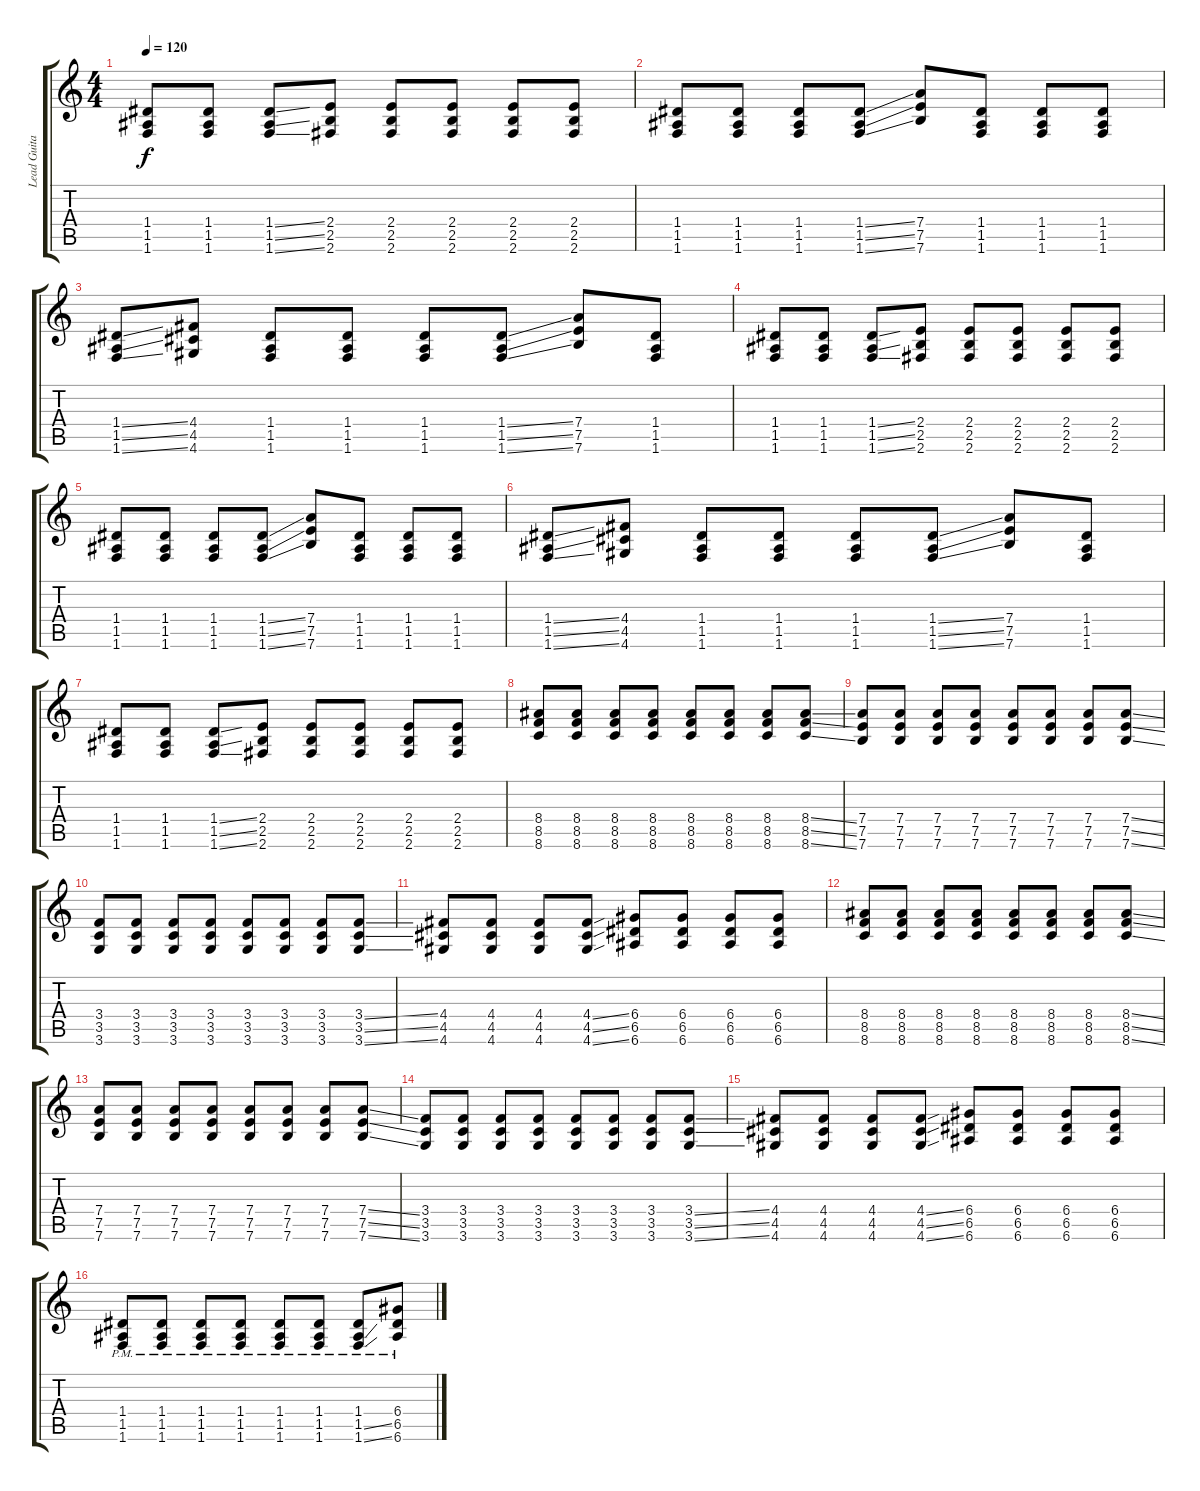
\track ("Lead Guitar" "Lead Guita") {instrument distortionguitar}
\staff {score tabs}
\tuning (E4 B3 G3 D3 A2 E2) {hide}
\ts (4 4)
\tempo 120
\clef g2
\ks c
(1.4 1.5 1.6).8{dy f} (1.4 1.5 1.6).8 (1.4{ss} 1.5{ss} 1.6{ss}).8 (2.4 2.5 2.6).8 (2.4 2.5 2.6).8 (2.4 2.5 2.6).8 (2.4 2.5 2.6).8 (2.4 2.5 2.6).8 |
(1.4 1.5 1.6).8 (1.4 1.5 1.6).8 (1.4 1.5 1.6).8 (1.4{ss} 1.5{ss} 1.6{ss}).8 (7.4 7.5 7.6).8 (1.4 1.5 1.6).8 (1.4 1.5 1.6).8 (1.4 1.5 1.6).8 |
(1.4{ss} 1.5{ss} 1.6{ss}).8 (4.4 4.5 4.6).8 (1.4 1.5 1.6).8 (1.4 1.5 1.6).8 (1.4 1.5 1.6).8 (1.4{ss} 1.5{ss} 1.6{ss}).8 (7.4 7.5 7.6).8 (1.4 1.5 1.6).8 |
(1.4 1.5 1.6).8 (1.4 1.5 1.6).8 (1.4{ss} 1.5{ss} 1.6{ss}).8 (2.4 2.5 2.6).8 (2.4 2.5 2.6).8 (2.4 2.5 2.6).8 (2.4 2.5 2.6).8 (2.4 2.5 2.6).8 |
(1.4 1.5 1.6).8 (1.4 1.5 1.6).8 (1.4 1.5 1.6).8 (1.4{ss} 1.5{ss} 1.6{ss}).8 (7.4 7.5 7.6).8 (1.4 1.5 1.6).8 (1.4 1.5 1.6).8 (1.4 1.5 1.6).8 |
(1.4{ss} 1.5{ss} 1.6{ss}).8 (4.4 4.5 4.6).8 (1.4 1.5 1.6).8 (1.4 1.5 1.6).8 (1.4 1.5 1.6).8 (1.4{ss} 1.5{ss} 1.6{ss}).8 (7.4 7.5 7.6).8 (1.4 1.5 1.6).8 |
(1.4 1.5 1.6).8 (1.4 1.5 1.6).8 (1.4{ss} 1.5{ss} 1.6{ss}).8 (2.4 2.5 2.6).8 (2.4 2.5 2.6).8 (2.4 2.5 2.6).8 (2.4 2.5 2.6).8 (2.4 2.5 2.6).8 |
(8.4 8.5 8.6).8 (8.4 8.5 8.6).8 (8.4 8.5 8.6).8 (8.4 8.5 8.6).8 (8.4 8.5 8.6).8 (8.4 8.5 8.6).8 (8.4 8.5 8.6).8 (8.4{ss} 8.5{ss} 8.6{ss}).8 |
(7.4 7.5 7.6).8 (7.4 7.5 7.6).8 (7.4 7.5 7.6).8 (7.4 7.5 7.6).8 (7.4 7.5 7.6).8 (7.4 7.5 7.6).8 (7.4 7.5 7.6).8 (7.4{ss} 7.5{ss} 7.6{ss}).8 |
(3.4 3.5 3.6).8 (3.4 3.5 3.6).8 (3.4 3.5 3.6).8 (3.4 3.5 3.6).8 (3.4 3.5 3.6).8 (3.4 3.5 3.6).8 (3.4 3.5 3.6).8 (3.4{ss} 3.5{ss} 3.6{ss}).8 |
(4.4 4.5 4.6).8 (4.4 4.5 4.6).8 (4.4 4.5 4.6).8 (4.4{ss} 4.5{ss} 4.6{ss}).8 (6.4 6.5 6.6).8 (6.4 6.5 6.6).8 (6.4 6.5 6.6).8 (6.4 6.5 6.6).8 |
(8.4 8.5 8.6).8 (8.4 8.5 8.6).8 (8.4 8.5 8.6).8 (8.4 8.5 8.6).8 (8.4 8.5 8.6).8 (8.4 8.5 8.6).8 (8.4 8.5 8.6).8 (8.4{ss} 8.5{ss} 8.6{ss}).8 |
(7.4 7.5 7.6).8 (7.4 7.5 7.6).8 (7.4 7.5 7.6).8 (7.4 7.5 7.6).8 (7.4 7.5 7.6).8 (7.4 7.5 7.6).8 (7.4 7.5 7.6).8 (7.4{ss} 7.5{ss} 7.6{ss}).8 |
(3.4 3.5 3.6).8 (3.4 3.5 3.6).8 (3.4 3.5 3.6).8 (3.4 3.5 3.6).8 (3.4 3.5 3.6).8 (3.4 3.5 3.6).8 (3.4 3.5 3.6).8 (3.4{ss} 3.5{ss} 3.6{ss}).8 |
(4.4 4.5 4.6).8 (4.4 4.5 4.6).8 (4.4 4.5 4.6).8 (4.4{ss} 4.5{ss} 4.6{ss}).8 (6.4 6.5 6.6).8 (6.4 6.5 6.6).8 (6.4 6.5 6.6).8 (6.4 6.5 6.6).8 |
(1.4{pm} 1.5 1.6).8 (1.4{pm} 1.5 1.6).8 (1.4{pm} 1.5 1.6).8 (1.4{pm} 1.5 1.6).8 (1.4{pm} 1.5 1.6).8 (1.4{pm} 1.5 1.6).8 (1.4{pm} 1.5{ss} 1.6{ss}).8 (6.4{pm} 6.5 6.6).8
